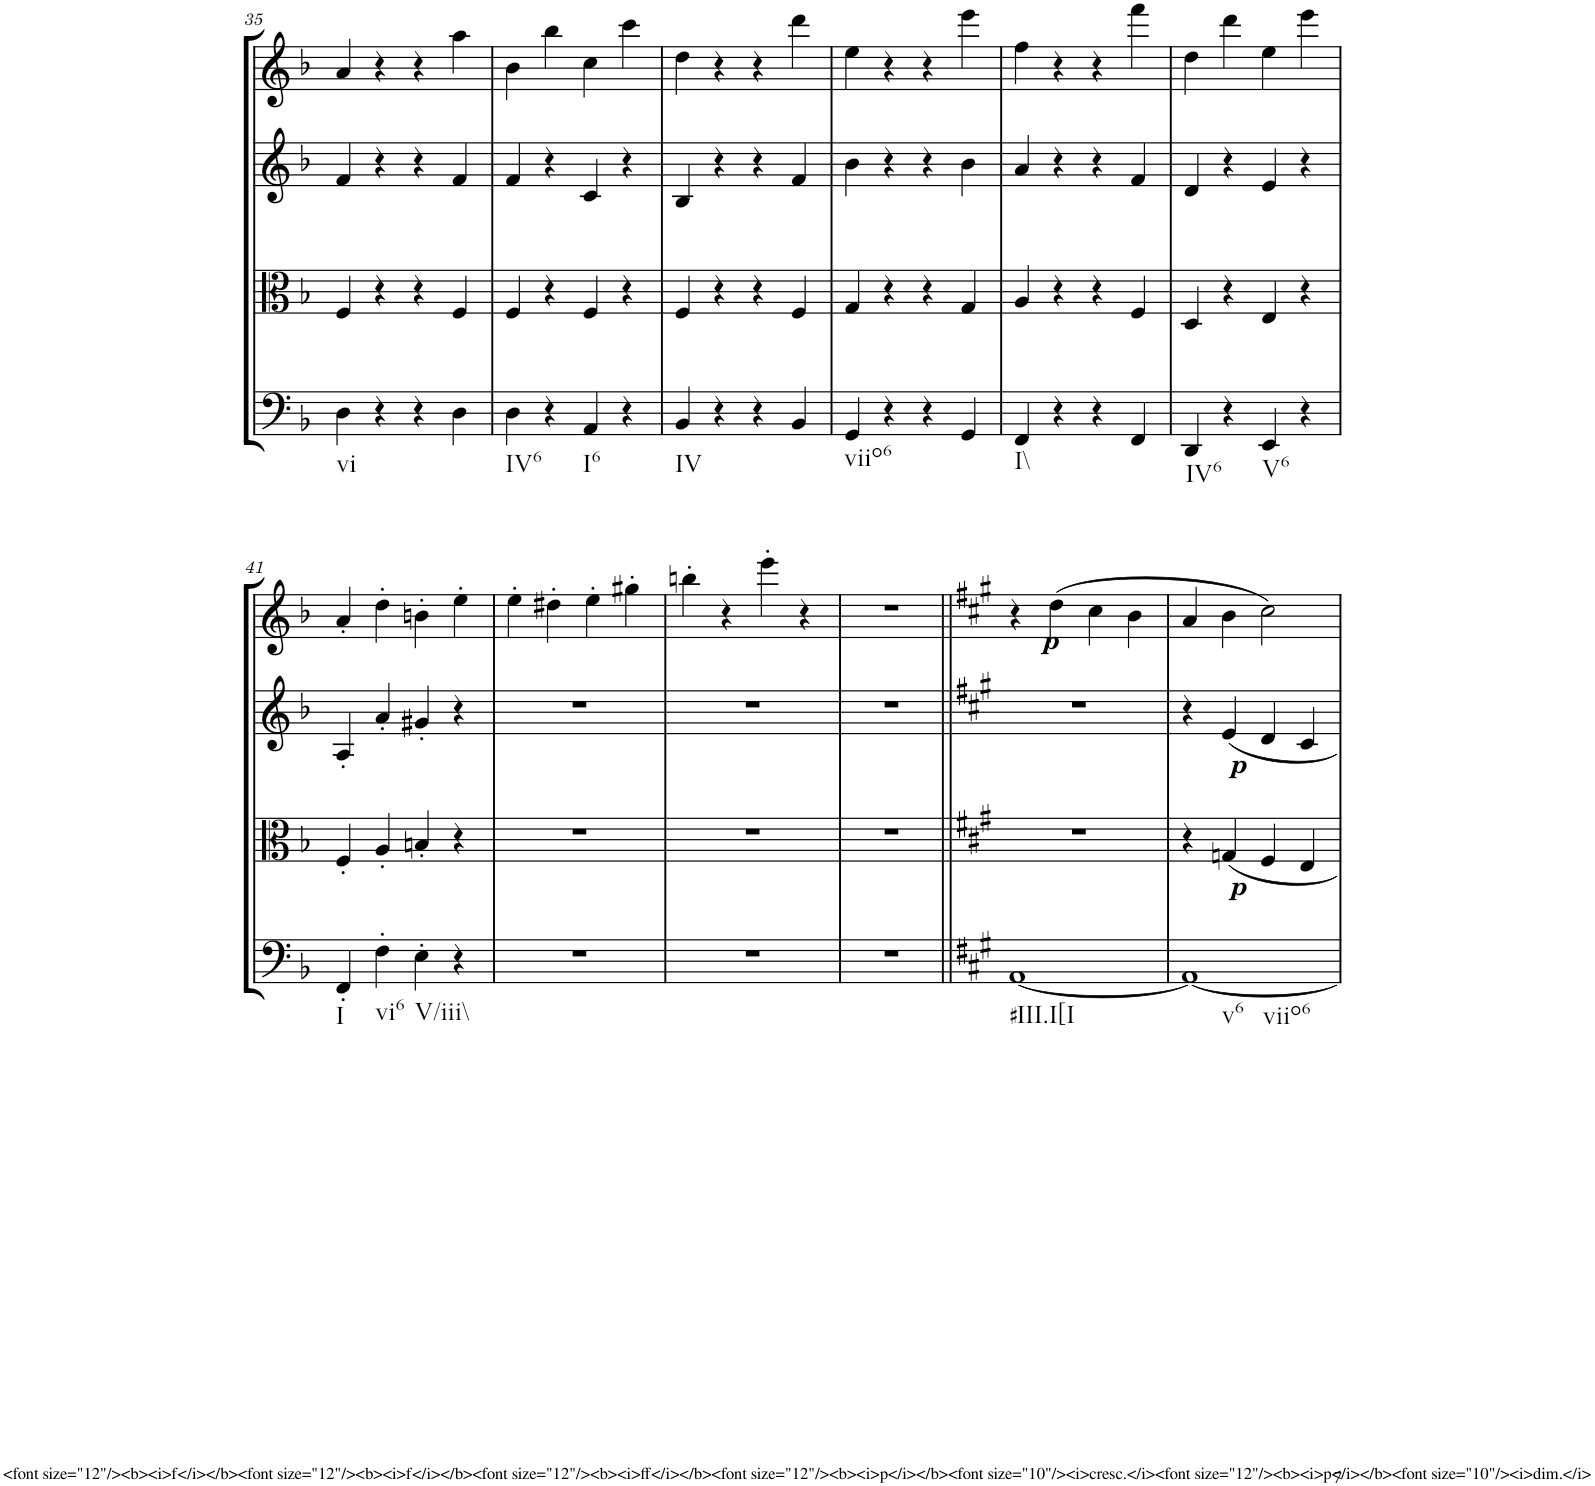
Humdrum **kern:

**kern	**kern	**kern	**kern
*part4	*part3	*part2	*part1
*staff4	*staff3	*staff2	*staff1
*I"Cello	*I"Viola	*I"2nd Violin	*I"1st Violin
*	*I'Vla	*I'Vln	*I'Vln
!!LO:PB:g=z
*clefF4	*clefC3	*clefG2	*clefG2
*k[b-]	*k[b-]	*k[b-]	*k[b-]
*F:	*F:	*F:	*F:
*M4/4	*M4/4	*M4/4	*M4/4
*met(c)	*met(c)	*met(c)	*met(c)
=35	=35	=35	=35
!LO:TX:b:t=vi	!	!	!
4D\	4F/	4f/	4a/
4r	4r	4r	4r
4r	4r	4r	4r
4D\	4F/	4f/	4aa\
=36	=36	=36	=36
!LO:TX:b:t=IV6	!	!	!
4D\	4F/	4f/	4b-\
4r	4r	4r	4bb-\
!LO:TX:b:t=I6	!	!	!
4AA/	4F/	4c/	4cc\
4r	4r	4r	4ccc\
=37	=37	=37	=37
!LO:TX:b:t=IV	!	!	!
4BB-/	4F/	4B-/	4dd\
4r	4r	4r	4r
4r	4r	4r	4r
4BB-/	4F/	4f/	4ddd\
=38	=38	=38	=38
!LO:TX:b:t=viio6	!	!	!
4GG/	4G/	4b-\	4ee\
4r	4r	4r	4r
4r	4r	4r	4r
4GG/	4G/	4b-\	4eee\
=39	=39	=39	=39
!LO:TX:b:t=I\\	!	!	!
4FF/	4A/	4a/	4ff\
4r	4r	4r	4r
4r	4r	4r	4r
4FF/	4F/	4f/	4fff\
=40	=40	=40	=40
!LO:TX:b:t=IV6	!	!	!
4DD/	4D/	4d/	4dd\
4r	4r	4r	4ddd\
!LO:TX:b:t=V6	!	!	!
4EE/	4E/	4e/	4ee\
4r	4r	4r	4eee\
!!LO:LB:g=z
=41	=41	=41	=41
!LO:TX:b:t=I	!	!	!
4FF'/	4F'/	4A'/	4a'/
!LO:TX:b:t=vi6	!	!	!
4F'\	4A'/	4a'/	4dd'\
!LO:TX:b:t=V/iii\\	!	!	!
4E'\	4Bn'/	4g#X'/	4bn'\
4r	4r	4r	4ee'\
=42	=42	=42	=42
1r	1r	1r	4ee'\
.	.	.	4dd#X'\
.	.	.	4ee'\
.	.	.	4gg#X'\
=43	=43	=43	=43
1r	1r	1r	4bbn'\
.	.	.	4r
.	.	.	4eee'\
.	.	.	4r
=44	=44	=44	=44
1r	1r	1r	1r
=45||	=45||	=45||	=45||
*k[f#c#g#]	*k[f#c#g#]	*k[f#c#g#]	*k[f#c#g#]
*A:	*A:	*A:	*A:
!	!	!	!LO:TX:a:Bi:t=p
!LO:TX:b:t=#III.I[I	!	!	!
[1AA	1r	1r	4r
.	.	.	(4dd\
.	.	.	4cc#\
.	.	.	4b\
=46	=46	=46	=46
!	!	!LO:TX:b:Bi:t=p	!
!	!LO:TX:b:Bi:t=p	!	!
!LO:TX:b:t=v6	!	!	!
!LO:TX:b:t=viio6	!	!	!
1AA_	4r	4r	4a/
.	4Gn/	4e/	4b\
.	4F#/	4d/	2cc#\)
.	4E/	4c#/	.
=	=	=	=
*-	*-	*-	*-
